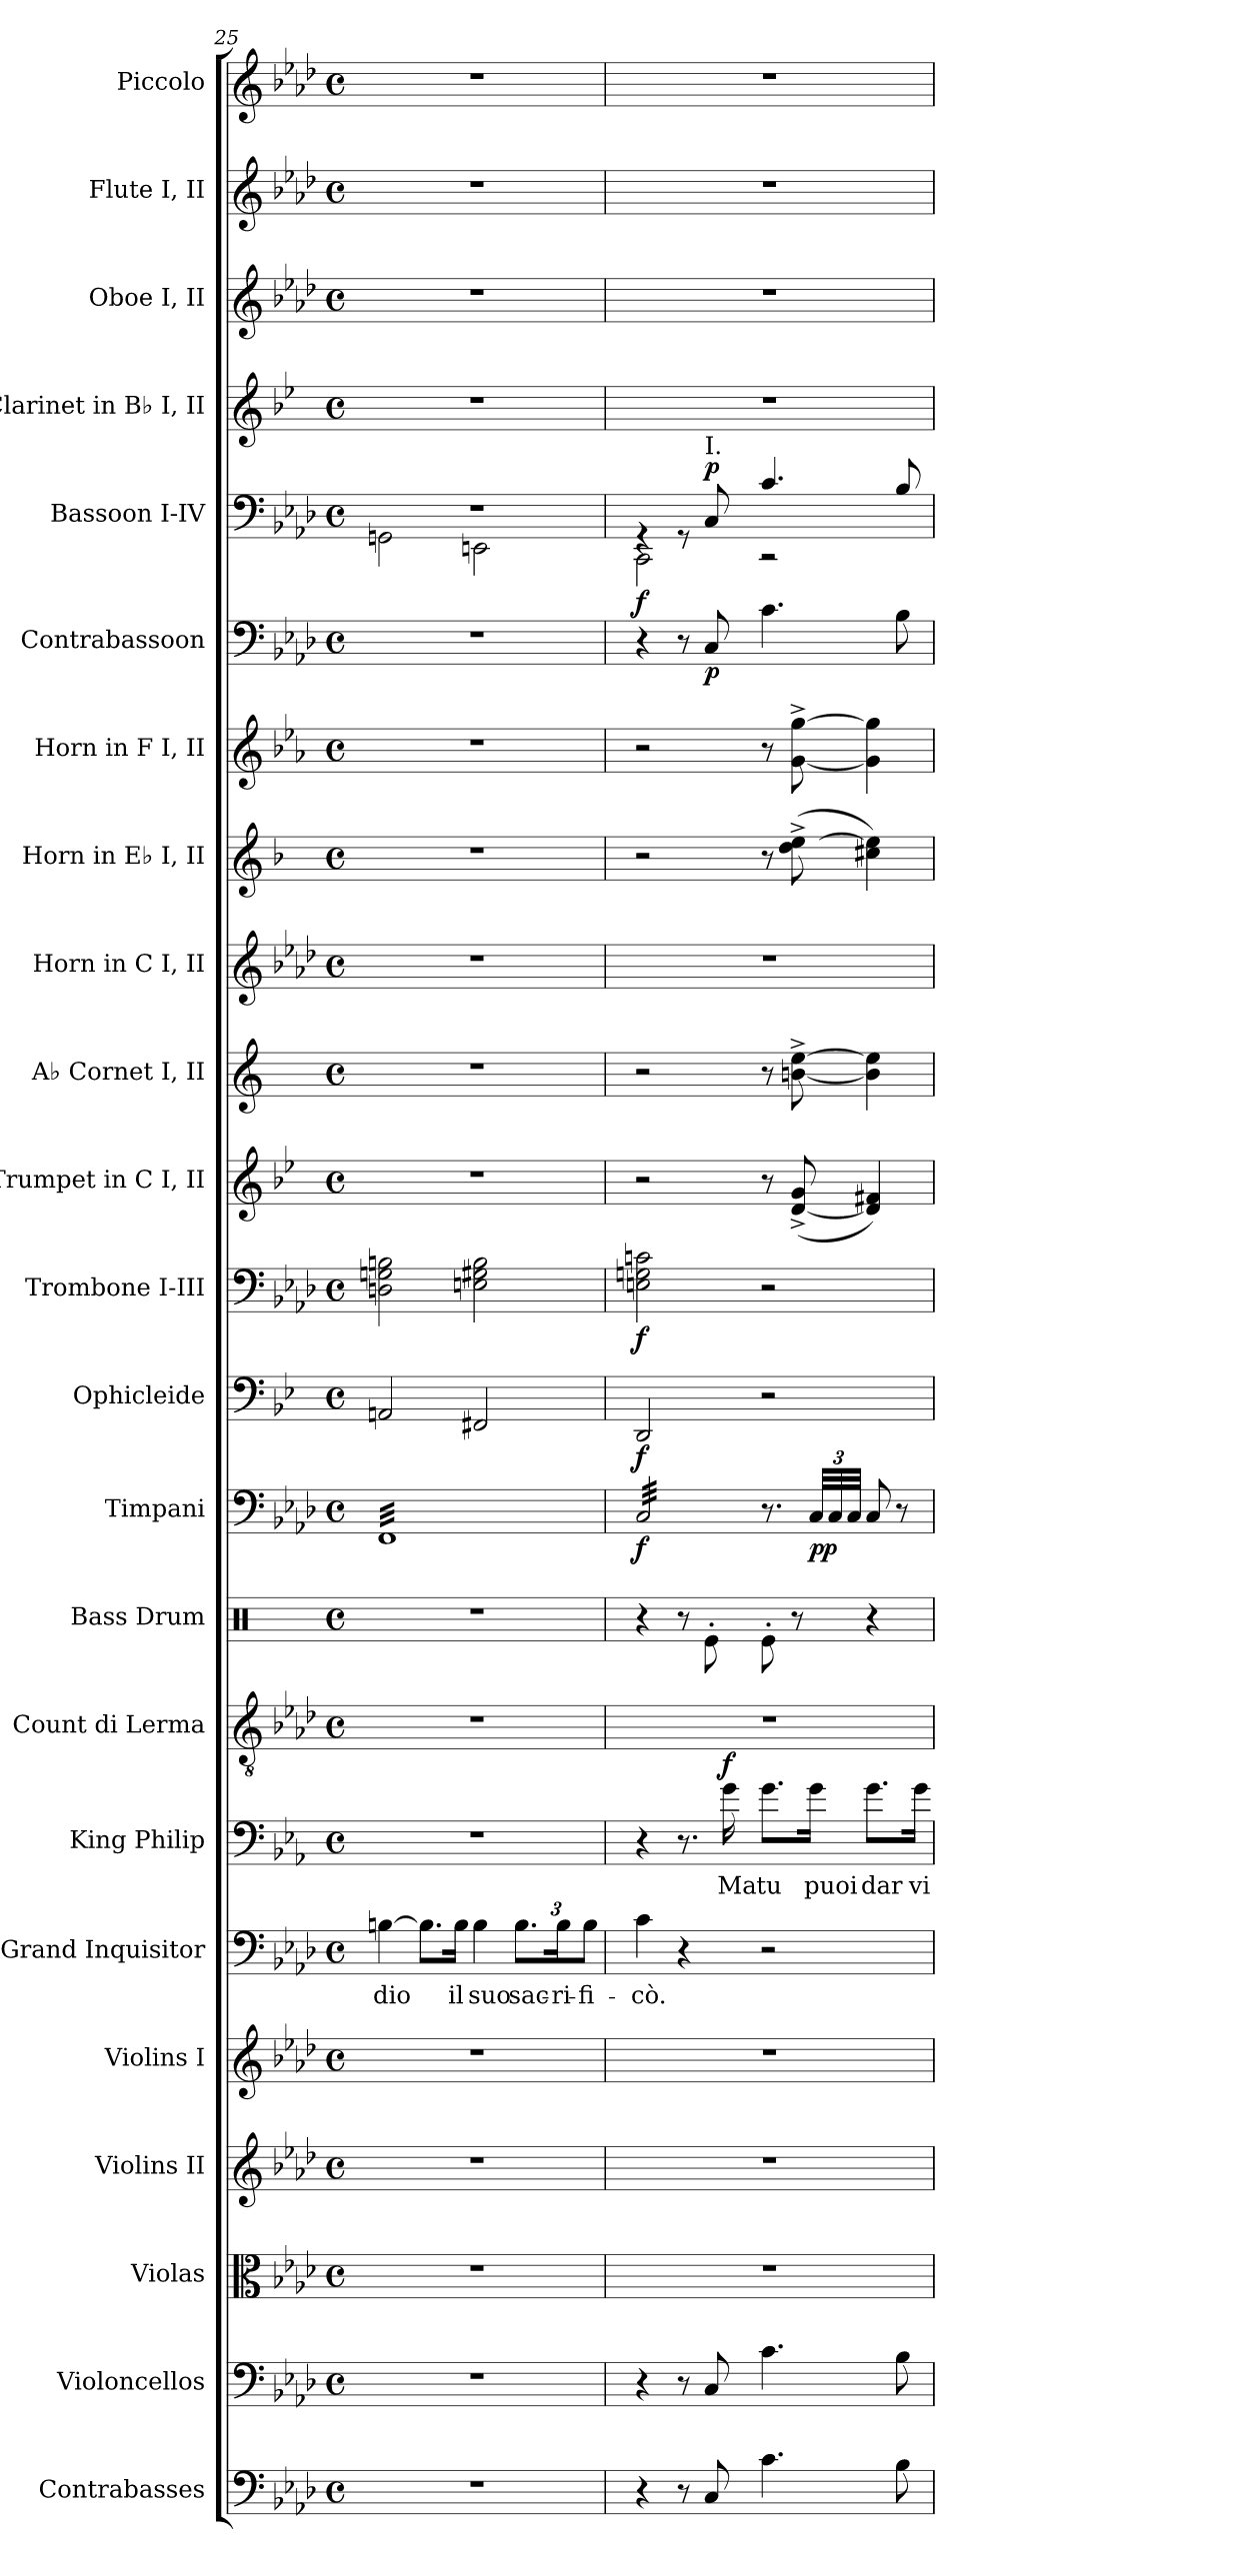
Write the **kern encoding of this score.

**kern	**kern	**kern	**kern	**kern	**kern	**text	**kern	**text	**dynam	**kern	**kern	**kern	**dynam	**kern	**dynam	**kern	**dynam	**kern	**kern	**kern	**kern	**kern	**kern	**dynam	**kern	**dynam	**kern	**kern	**kern	**kern
*part23	*part22	*part21	*part20	*part19	*part18	*part18	*part17	*part17	*part17	*part16	*part15	*part14	*part14	*part13	*part13	*part12	*part12	*part11	*part10	*part9	*part8	*part7	*part6	*part6	*part5	*part5	*part4	*part3	*part2	*part1
*staff23	*staff22	*staff21	*staff20	*staff19	*staff18	*staff18	*staff17	*staff17	*staff17	*staff16	*staff15	*staff14	*staff14	*staff13	*staff13	*staff12	*staff12	*staff11	*staff10	*staff9	*staff8	*staff7	*staff6	*staff6	*staff5	*staff5	*staff4	*staff3	*staff2	*staff1
*I"Contrabasses	*I"Violoncellos	*I"Violas	*I"Violins II	*I"Violins I	*I"Grand Inquisitor	*	*I"King Philip	*	*	*I"Count di Lerma	*I"Bass Drum	*I"Timpani	*	*I"Ophicleide	*	*I"Trombone I-III	*	*I"Trumpet in C I, II	*I"A♭ Cornet I, II	*I"Horn in C I, II	*I"Horn in E♭ I, II	*I"Horn in F I, II	*I"Contrabassoon	*	*I"Bassoon I-IV	*	*I"Clarinet in B♭ I, II	*I"Oboe I, II	*I"Flute I, II	*I"Piccolo
*I'Cb.	*I'Vc.	*I'Vla.	*I'Vln. II	*I'Vln. I	*I'G.I.	*	*I'K.P.	*	*	*I'di L.	*I'BD	*I'Timp.	*	*I'Oph.	*	*I'Tbn. I-III	*	*	*I'A ♭ Cnt. I, II	*	*	*	*I'Cbsn.	*	*I'Bsn. I-IV	*	*	*I'Ob. I, II	*I'Fl. I, II	*I'Picc.
!!LO:PB:g=z
*clefF4	*clefF4	*clefC3	*clefG2	*clefG2	*clefF4	*	*clefF4	*	*	*clefGv2	*clefX	*clefF4	*	*clefF4	*	*clefF4	*	*clefG2	*clefG2	*clefG2	*clefG2	*clefG2	*clefF4	*	*clefF4	*	*clefG2	*clefG2	*clefG2	*clefG2
*ITrd7c12	*	*	*	*	*	*	*ITrd4c7	*	*	*	*	*	*	*ITrd1c2	*	*	*	*ITrd1c2	*ITrd2c4	*ITrd7c12	*ITrd5c9	*ITrd4c7	*ITrd7c12	*	*	*	*ITrd1c2	*	*	*ITrd-7c-12
*k[b-e-a-d-]	*k[b-e-a-d-]	*k[b-e-a-d-]	*k[b-e-a-d-]	*k[b-e-a-d-]	*k[b-e-a-d-]	*	*k[b-e-a-d-]	*	*	*k[b-e-a-d-]	*k[]	*k[b-e-a-d-]	*	*k[b-e-a-d-]	*	*k[b-e-a-d-]	*	*k[b-e-a-d-]	*k[b-e-a-d-]	*k[b-e-a-d-]	*k[b-e-a-d-]	*k[b-e-a-d-]	*k[b-e-a-d-]	*	*k[b-e-a-d-]	*	*k[b-e-a-d-]	*k[b-e-a-d-]	*k[b-e-a-d-]	*k[b-e-a-d-]
*M4/4	*M4/4	*M4/4	*M4/4	*M4/4	*M4/4	*	*M4/4	*	*	*M4/4	*M4/4	*M4/4	*	*M4/4	*	*M4/4	*	*M4/4	*M4/4	*M4/4	*M4/4	*M4/4	*M4/4	*	*M4/4	*	*M4/4	*M4/4	*M4/4	*M4/4
*met(c)	*met(c)	*met(c)	*met(c)	*met(c)	*met(c)	*	*met(c)	*	*	*met(c)	*met(c)	*met(c)	*	*met(c)	*	*met(c)	*	*met(c)	*met(c)	*met(c)	*met(c)	*met(c)	*met(c)	*	*met(c)	*	*met(c)	*met(c)	*met(c)	*met(c)
=25	=25	=25	=25	=25	=25	=25	=25	=25	=25	=25	=25	=25	=25	=25	=25	=25	=25	=25	=25	=25	=25	=25	=25	=25	=25	=25	=25	=25	=25	=25
!	!	!	!	!	!	!LO:LY:b	!	!	!	!	!	!	!	!	!	!	!	!	!	!	!	!	!	!	!	!	!	!	!	!
*	*	*	*	*	*	*	*	*	*	*	*	*	*	*	*	*	*	*	*	*	*	*	*	*	*^	*	*	*	*	*
*	*	*	*	*	*	*	*	*	*	*	*	*tremolo	*	*	*	*	*	*	*	*	*	*	*	*	*	*	*	*	*	*	*
1r	1r	1r	1r	1r	[4Bn\	-dio	1r	.	.	1r	1r	32FFLLL	.	2GGni/	.	2Dn\ 2Gni\ 2Bn\	.	1r	1r	1r	1r	1r	1r	.	1r	2GGni\	.	1r	1r	1r	1r
.	.	.	.	.	.	.	.	.	.	.	.	32FF	.	.	.	.	.	.	.	.	.	.	.	.	.	.	.	.	.	.	.
.	.	.	.	.	.	.	.	.	.	.	.	32FF	.	.	.	.	.	.	.	.	.	.	.	.	.	.	.	.	.	.	.
.	.	.	.	.	.	.	.	.	.	.	.	32FF	.	.	.	.	.	.	.	.	.	.	.	.	.	.	.	.	.	.	.
.	.	.	.	.	.	.	.	.	.	.	.	32FF	.	.	.	.	.	.	.	.	.	.	.	.	.	.	.	.	.	.	.
.	.	.	.	.	.	.	.	.	.	.	.	32FF	.	.	.	.	.	.	.	.	.	.	.	.	.	.	.	.	.	.	.
.	.	.	.	.	.	.	.	.	.	.	.	32FF	.	.	.	.	.	.	.	.	.	.	.	.	.	.	.	.	.	.	.
.	.	.	.	.	.	.	.	.	.	.	.	32FF	.	.	.	.	.	.	.	.	.	.	.	.	.	.	.	.	.	.	.
.	.	.	.	.	8.B\L]	.	.	.	.	.	.	32FF	.	.	.	.	.	.	.	.	.	.	.	.	.	.	.	.	.	.	.
.	.	.	.	.	.	.	.	.	.	.	.	32FF	.	.	.	.	.	.	.	.	.	.	.	.	.	.	.	.	.	.	.
.	.	.	.	.	.	.	.	.	.	.	.	32FF	.	.	.	.	.	.	.	.	.	.	.	.	.	.	.	.	.	.	.
.	.	.	.	.	.	.	.	.	.	.	.	32FF	.	.	.	.	.	.	.	.	.	.	.	.	.	.	.	.	.	.	.
.	.	.	.	.	.	.	.	.	.	.	.	32FF	.	.	.	.	.	.	.	.	.	.	.	.	.	.	.	.	.	.	.
.	.	.	.	.	.	.	.	.	.	.	.	32FF	.	.	.	.	.	.	.	.	.	.	.	.	.	.	.	.	.	.	.
!	!	!	!	!	!	!LO:LY:b	!	!	!	!	!	!	!	!	!	!	!	!	!	!	!	!	!	!	!	!	!	!	!	!	!
.	.	.	.	.	16B\Jk	il	.	.	.	.	.	32FF	.	.	.	.	.	.	.	.	.	.	.	.	.	.	.	.	.	.	.
.	.	.	.	.	.	.	.	.	.	.	.	32FF	.	.	.	.	.	.	.	.	.	.	.	.	.	.	.	.	.	.	.
!	!	!	!	!	!	!LO:LY:b	!	!	!	!	!	!	!	!	!	!	!	!	!	!	!	!	!	!	!	!	!	!	!	!	!
.	.	.	.	.	4B\	suo	.	.	.	.	.	32FF	.	2EEn/	.	2En\ 2G#X\ 2B\	.	.	.	.	.	.	.	.	.	2EEn\	.	.	.	.	.
.	.	.	.	.	.	.	.	.	.	.	.	32FF	.	.	.	.	.	.	.	.	.	.	.	.	.	.	.	.	.	.	.
.	.	.	.	.	.	.	.	.	.	.	.	32FF	.	.	.	.	.	.	.	.	.	.	.	.	.	.	.	.	.	.	.
.	.	.	.	.	.	.	.	.	.	.	.	32FF	.	.	.	.	.	.	.	.	.	.	.	.	.	.	.	.	.	.	.
.	.	.	.	.	.	.	.	.	.	.	.	32FF	.	.	.	.	.	.	.	.	.	.	.	.	.	.	.	.	.	.	.
.	.	.	.	.	.	.	.	.	.	.	.	32FF	.	.	.	.	.	.	.	.	.	.	.	.	.	.	.	.	.	.	.
.	.	.	.	.	.	.	.	.	.	.	.	32FF	.	.	.	.	.	.	.	.	.	.	.	.	.	.	.	.	.	.	.
.	.	.	.	.	.	.	.	.	.	.	.	32FF	.	.	.	.	.	.	.	.	.	.	.	.	.	.	.	.	.	.	.
!	!	!	!	!	!	!LO:LY:b	!	!	!	!	!	!	!	!	!	!	!	!	!	!	!	!	!	!	!	!	!	!	!	!	!
.	.	.	.	.	12.B\L	sac-	.	.	.	.	.	32FF	.	.	.	.	.	.	.	.	.	.	.	.	.	.	.	.	.	.	.
.	.	.	.	.	.	.	.	.	.	.	.	32FF	.	.	.	.	.	.	.	.	.	.	.	.	.	.	.	.	.	.	.
.	.	.	.	.	.	.	.	.	.	.	.	32FF	.	.	.	.	.	.	.	.	.	.	.	.	.	.	.	.	.	.	.
.	.	.	.	.	.	.	.	.	.	.	.	32FF	.	.	.	.	.	.	.	.	.	.	.	.	.	.	.	.	.	.	.
!	!	!	!	!	!	!LO:LY:b	!	!	!	!	!	!	!	!	!	!	!	!	!	!	!	!	!	!	!	!	!	!	!	!	!
.	.	.	.	.	24B\K	-ri-	.	.	.	.	.	32FF	.	.	.	.	.	.	.	.	.	.	.	.	.	.	.	.	.	.	.
.	.	.	.	.	.	.	.	.	.	.	.	32FF	.	.	.	.	.	.	.	.	.	.	.	.	.	.	.	.	.	.	.
!	!	!	!	!	!	!LO:LY:b	!	!	!	!	!	!	!	!	!	!	!	!	!	!	!	!	!	!	!	!	!	!	!	!	!
.	.	.	.	.	12B\J	-fi-	.	.	.	.	.	.	.	.	.	.	.	.	.	.	.	.	.	.	.	.	.	.	.	.	.
.	.	.	.	.	.	.	.	.	.	.	.	32FF	.	.	.	.	.	.	.	.	.	.	.	.	.	.	.	.	.	.	.
.	.	.	.	.	.	.	.	.	.	.	.	32FFJJJ	.	.	.	.	.	.	.	.	.	.	.	.	.	.	.	.	.	.	.
=26	=26	=26	=26	=26	=26	=26	=26	=26	=26	=26	=26	=26	=26	=26	=26	=26	=26	=26	=26	=26	=26	=26	=26	=26	=26	=26	=26	=26	=26	=26	=26
!	!	!	!	!	!	!LO:LY:b	!	!	!	!	!	!	!LO:DY:b	!	!LO:DY:b	!	!LO:DY:b	!	!	!	!	!	!	!	!	!	!LO:DY:b	!	!	!	!
4r	4r	1r	1r	1r	4c\	-cò.	4r	.	.	1r	4r	32C/LLL	f	2CC/	f	2En\ 2Gni\ 2cni\	f	2r	2r	1r	2r	2r	4r	.	4rGG	2CC\	f	1r	1r	1r	1r
.	.	.	.	.	.	.	.	.	.	.	.	32C/	.	.	.	.	.	.	.	.	.	.	.	.	.	.	.	.	.	.	.
.	.	.	.	.	.	.	.	.	.	.	.	32C/	.	.	.	.	.	.	.	.	.	.	.	.	.	.	.	.	.	.	.
.	.	.	.	.	.	.	.	.	.	.	.	32C/	.	.	.	.	.	.	.	.	.	.	.	.	.	.	.	.	.	.	.
.	.	.	.	.	.	.	.	.	.	.	.	32C/	.	.	.	.	.	.	.	.	.	.	.	.	.	.	.	.	.	.	.
.	.	.	.	.	.	.	.	.	.	.	.	32C/	.	.	.	.	.	.	.	.	.	.	.	.	.	.	.	.	.	.	.
.	.	.	.	.	.	.	.	.	.	.	.	32C/	.	.	.	.	.	.	.	.	.	.	.	.	.	.	.	.	.	.	.
.	.	.	.	.	.	.	.	.	.	.	.	32C/	.	.	.	.	.	.	.	.	.	.	.	.	.	.	.	.	.	.	.
8r	8r	.	.	.	4r	.	8.r	.	.	.	8r	32C/	.	.	.	.	.	.	.	.	.	.	8r	.	8rGG	.	.	.	.	.	.
.	.	.	.	.	.	.	.	.	.	.	.	32C/	.	.	.	.	.	.	.	.	.	.	.	.	.	.	.	.	.	.	.
.	.	.	.	.	.	.	.	.	.	.	.	32C/	.	.	.	.	.	.	.	.	.	.	.	.	.	.	.	.	.	.	.
.	.	.	.	.	.	.	.	.	.	.	.	32C/	.	.	.	.	.	.	.	.	.	.	.	.	.	.	.	.	.	.	.
!	!	!	!	!	!	!	!	!	!	!	!	!	!	!	!	!	!	!	!	!	!	!	!	!	!LO:TX:a:t=I.	!	!	!	!	!	!
!	!	!	!	!	!	!	!	!	!	!	!	!	!	!	!	!	!	!	!	!	!	!	!	!LO:DY:b	!	!	!LO:DY:a	!	!	!	!
8CC/	8C/	.	.	.	.	.	.	.	.	.	8Re'\	32C/	.	.	.	.	.	.	.	.	.	.	8CC/	p	8C/	.	p	.	.	.	.
.	.	.	.	.	.	.	.	.	.	.	.	32C/	.	.	.	.	.	.	.	.	.	.	.	.	.	.	.	.	.	.	.
!	!	!	!	!	!	!	!	!LO:LY:b	!LO:DY:a	!	!	!	!	!	!	!	!	!	!	!	!	!	!	!	!	!	!	!	!	!	!
.	.	.	.	.	.	.	16c\	Ma	f	.	.	32C/	.	.	.	.	.	.	.	.	.	.	.	.	.	.	.	.	.	.	.
.	.	.	.	.	.	.	.	.	.	.	.	32C/JJJ	.	.	.	.	.	.	.	.	.	.	.	.	.	.	.	.	.	.	.
*	*	*	*	*	*	*	*	*	*	*	*	*Xtremolo	*	*	*	*	*	*	*	*	*	*	*	*	*	*	*	*	*	*	*
!	!	!	!	!	!	!	!	!LO:LY:b	!	!	!	!	!	!	!	!	!	!	!	!	!	!	!	!	!	!	!	!	!	!	!
4.C\	4.c\	.	.	.	2r	.	8.c\L	tu	.	.	8Re'\	8.r	.	2r	.	2r	.	8r	8r	.	8r	8r	4.C\	.	4.c/	2r	.	.	.	.	.
.	.	.	.	.	.	.	.	.	.	.	8r	.	.	.	.	.	.	(>[8c/^ 8f/^	[8gn\^ [8cc\^	.	(<8f\^ [8g\^	[8c\^ [8cc\^	.	.	.	.	.	.	.	.	.
!	!	!	!	!	!	!	!	!LO:LY:b	!	!	!	!	!	!	!	!	!	!	!	!	!	!	!	!	!	!	!	!	!	!	!
*	*	*	*	*	*	*	*	*	*	*	*	*Xbrackettup	*	*	*	*	*	*	*	*	*	*	*	*	*	*	*	*	*	*	*
!	!	!	!	!	!	!	!	!	!	!	!	!	!LO:DY:b	!	!	!	!	!	!	!	!	!	!	!	!	!	!	!	!	!	!
.	.	.	.	.	.	.	16c\Jk	puoi	.	.	.	48C/LLL	pp	.	.	.	.	.	.	.	.	.	.	.	.	.	.	.	.	.	.
.	.	.	.	.	.	.	.	.	.	.	.	48C/	.	.	.	.	.	.	.	.	.	.	.	.	.	.	.	.	.	.	.
.	.	.	.	.	.	.	.	.	.	.	.	48C/JJJ	.	.	.	.	.	.	.	.	.	.	.	.	.	.	.	.	.	.	.
!	!	!	!	!	!	!	!	!LO:LY:b	!	!	!	!	!	!	!	!	!	!	!	!	!	!	!	!	!	!	!	!	!	!	!
.	.	.	.	.	.	.	8.c\L	dar	.	.	4r	8C/	.	.	.	.	.	4c/] 4en/)	4g\] 4cc\]	.	4en\ 4g\])	4c\] 4cc\]	.	.	.	.	.	.	.	.	.
8BB-\	8B-\	.	.	.	.	.	.	.	.	.	.	8r	.	.	.	.	.	.	.	.	.	.	8BB-\	.	8B-/	.	.	.	.	.	.
!	!	!	!	!	!	!	!	!LO:LY:b	!	!	!	!	!	!	!	!	!	!	!	!	!	!	!	!	!	!	!	!	!	!	!
.	.	.	.	.	.	.	16c\Jk	vi-	.	.	.	.	.	.	.	.	.	.	.	.	.	.	.	.	.	.	.	.	.	.	.
*	*	*	*	*	*	*	*	*	*	*	*	*	*	*	*	*	*	*	*	*	*	*	*	*	*v	*v	*	*	*	*	*
=	=	=	=	=	=	=	=	=	=	=	=	=	=	=	=	=	=	=	=	=	=	=	=	=	=	=	=	=	=	=
*-	*-	*-	*-	*-	*-	*-	*-	*-	*-	*-	*-	*-	*-	*-	*-	*-	*-	*-	*-	*-	*-	*-	*-	*-	*-	*-	*-	*-	*-	*-
